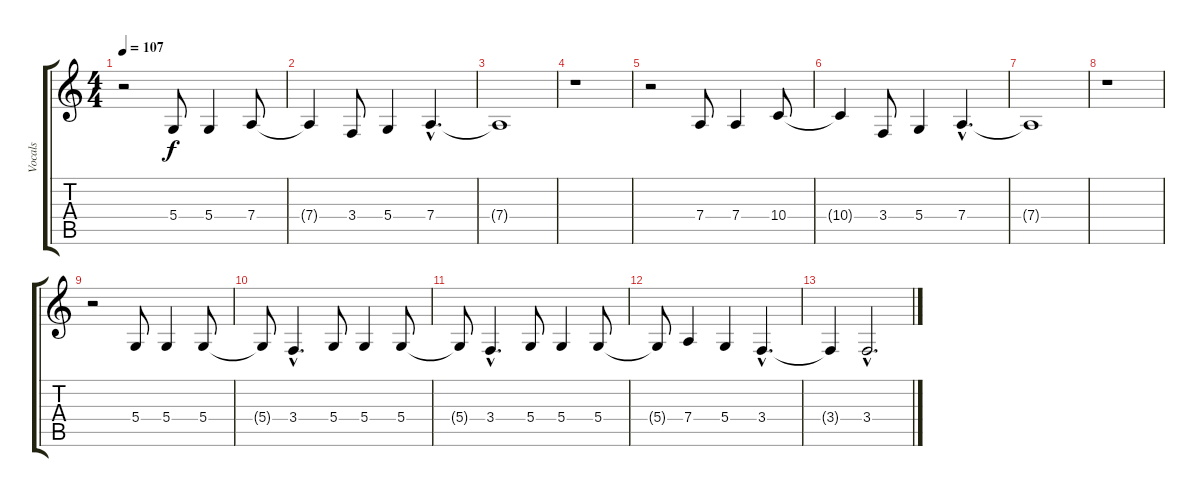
\track ("Vocals" "Vocals") {instrument acousticgrandpiano}
\staff {score tabs}
\tuning (E4 B3 G3 D3 A2 E2) {hide}
\ts (4 4)
\tempo 107
\clef g2
\ks c
r.2{dy f} 5.4.8 5.4.4 7.4.8 |
7.4{t}.4 3.4.8 5.4.4 7.4{hac}.4{d} |
7.4{t}.1 |
r.1 |
r.2 7.4.8 7.4.4 10.4.8 |
10.4{t}.4 3.4.8 5.4.4 7.4{hac}.4{d} |
7.4{t}.1 |
r.1 |
r.2 5.4.8 5.4.4 5.4.8 |
5.4{t}.8 3.4{hac}.4{d} 5.4.8 5.4.4 5.4.8 |
5.4{t}.8 3.4{hac}.4{d} 5.4.8 5.4.4 5.4.8 |
5.4{t}.8 7.4.4 5.4.4 3.4{hac}.4{d} |
3.4{t}.4 3.4{hac}.2{d}
